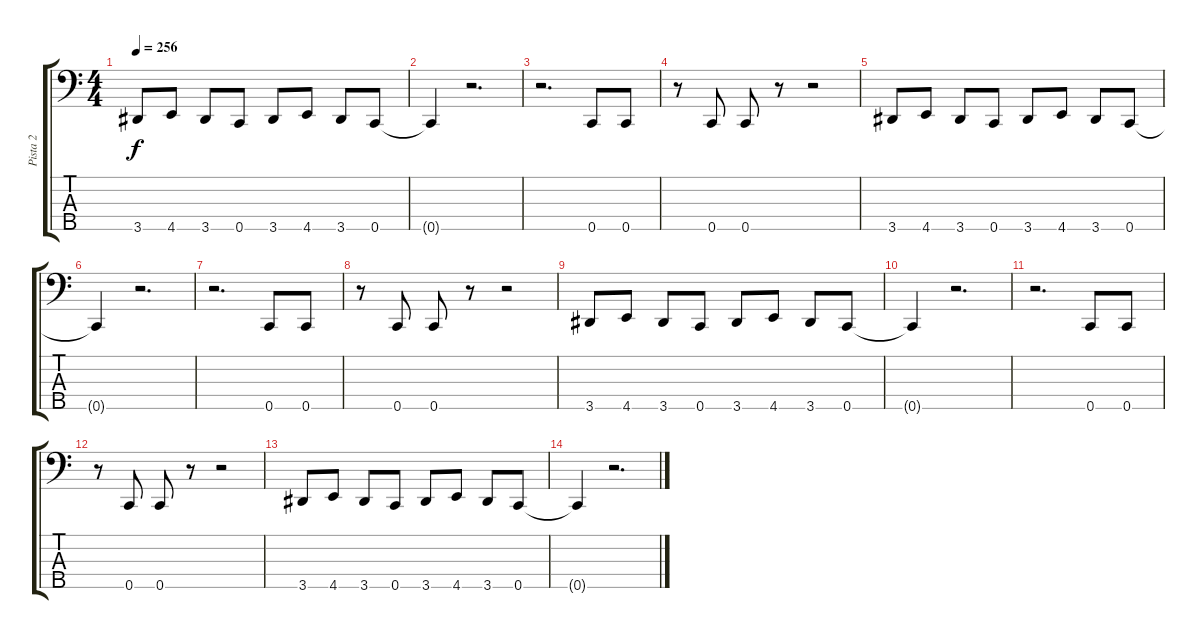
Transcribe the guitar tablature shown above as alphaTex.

\track ("Pista 2" "Pista 2") {instrument slapbass2}
\staff {score tabs}
\tuning (G2 D2 A1 E1 C1) {hide}
\ts (4 4)
\tempo 256
\clef f4
\ks c
3.5.8{dy f instrument slapbass2} 4.5.8 3.5.8 0.5.8 3.5.8 4.5.8 3.5.8 0.5.8 |
0.5{t}.4 r.2{d} |
r.2{d} 0.5.8 0.5.8 |
r.8 0.5.8 0.5.8 r.8 r.2 |
3.5.8 4.5.8 3.5.8 0.5.8 3.5.8 4.5.8 3.5.8 0.5.8 |
0.5{t}.4 r.2{d} |
r.2{d} 0.5.8 0.5.8 |
r.8 0.5.8 0.5.8 r.8 r.2 |
3.5.8 4.5.8 3.5.8 0.5.8 3.5.8 4.5.8 3.5.8 0.5.8 |
0.5{t}.4 r.2{d} |
r.2{d} 0.5.8 0.5.8 |
r.8 0.5.8 0.5.8 r.8 r.2 |
3.5.8 4.5.8 3.5.8 0.5.8 3.5.8 4.5.8 3.5.8 0.5.8 |
0.5{t}.4 r.2{d}
